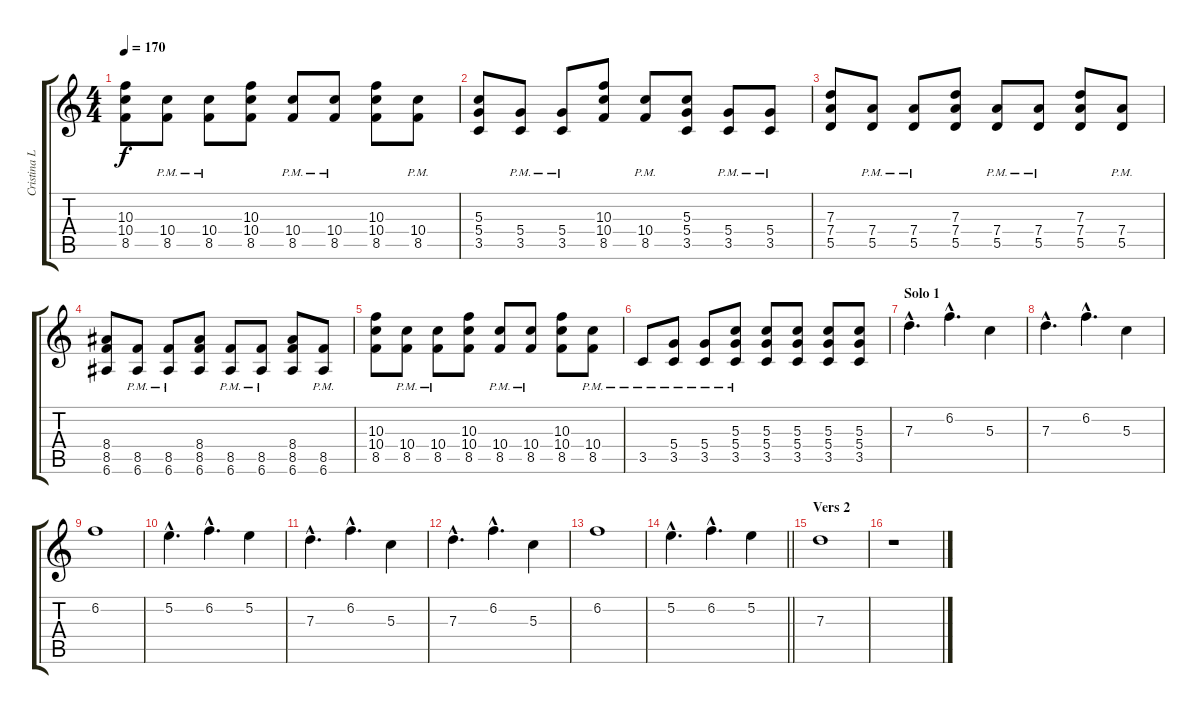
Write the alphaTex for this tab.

\track ("Cristina Llanos (Guitarra)" "Cristina L") {instrument overdrivenguitar}
\staff {score tabs}
\tuning (E4 B3 G3 D3 A2 E2) {hide}
\ts (4 4)
\tempo 170
\clef g2
\ks c
(10.3 10.4 8.5).8{dy f} (10.4{pm} 8.5{pm}).8 (10.4{pm} 8.5{pm}).8 (10.3 10.4 8.5).8 (10.4{pm} 8.5{pm}).8 (10.4{pm} 8.5{pm}).8 (10.3 10.4 8.5).8 (10.4{pm} 8.5{pm}).8 |
(5.3 5.4 3.5).8 (5.4{pm} 3.5{pm}).8 (5.4{pm} 3.5{pm}).8 (10.3 10.4 8.5).8 (10.4{pm} 8.5{pm}).8 (5.3 5.4 3.5).8 (5.4{pm} 3.5{pm}).8 (5.4{pm} 3.5{pm}).8 |
(7.3 7.4 5.5).8 (7.4{pm} 5.5{pm}).8 (7.4{pm} 5.5{pm}).8 (7.3 7.4 5.5).8 (7.4{pm} 5.5{pm}).8 (7.4{pm} 5.5{pm}).8 (7.3 7.4 5.5).8 (7.4{pm} 5.5{pm}).8 |
(8.4 8.5 6.6).8 (8.5{pm} 6.6{pm}).8 (8.5{pm} 6.6{pm}).8 (8.4 8.5 6.6).8 (8.5{pm} 6.6{pm}).8 (8.5{pm} 6.6{pm}).8 (8.4 8.5 6.6).8 (8.5{pm} 6.6{pm}).8 |
(10.3 10.4 8.5).8 (10.4{pm} 8.5{pm}).8 (10.4{pm} 8.5{pm}).8 (10.3 10.4 8.5).8 (10.4{pm} 8.5{pm}).8 (10.4{pm} 8.5{pm}).8 (10.3 10.4 8.5).8 (10.4{pm} 8.5{pm}).8 |
3.5{pm}.8 (5.4{pm} 3.5{pm}).8 (5.4{pm} 3.5{pm}).8 (5.3 5.4{pm} 3.5{pm}).8 (5.3 5.4 3.5).8 (5.3 5.4 3.5).8 (5.3 5.4 3.5).8 (5.3 5.4 3.5).8 |
\section ("" "Solo 1")
7.3{hac}.4{d} 6.2{hac}.4{d} 5.3.4 |
7.3{hac}.4{d} 6.2{hac}.4{d} 5.3.4 |
6.2.1 |
5.2{hac}.4{d} 6.2{hac}.4{d} 5.2.4 |
7.3{hac}.4{d} 6.2{hac}.4{d} 5.3.4 |
7.3{hac}.4{d} 6.2{hac}.4{d} 5.3.4 |
6.2.1 |
\barLineRight lightlight
5.2{hac}.4{d} 6.2{hac}.4{d} 5.2.4 |
\section ("" "Vers 2")
7.3.1 |
r.1
